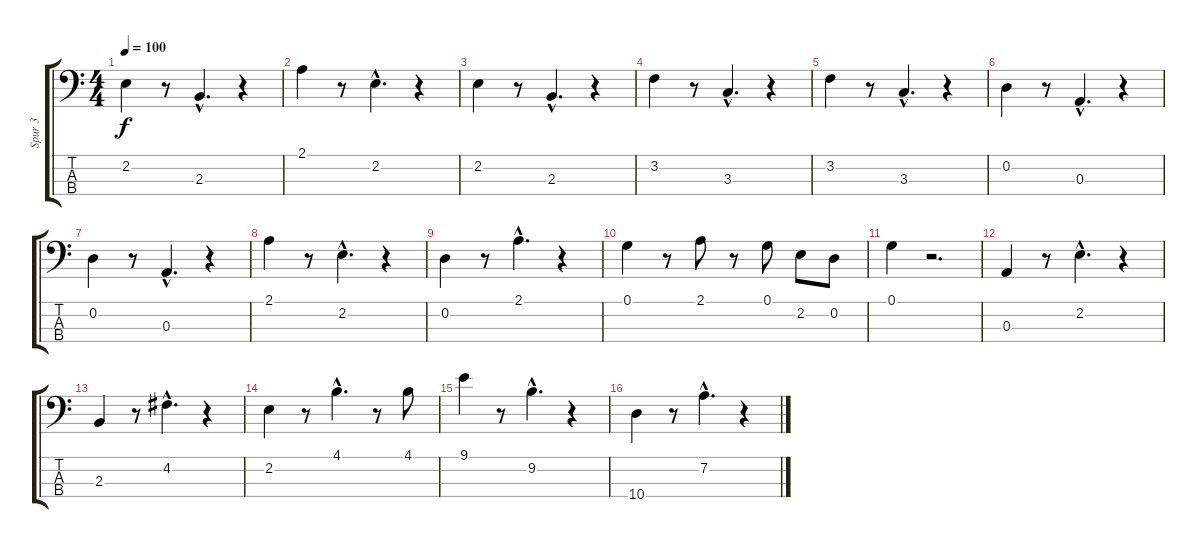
\track ("Spur 3" "Spur 3") {instrument acousticbass}
\staff {score tabs}
\tuning (G2 D2 A1 E1) {hide}
\ts (4 4)
\tempo 100
\clef f4
\ks c
2.2.4{dy f} r.8 2.3{hac}.4{d} r.4 |
2.1.4 r.8 2.2{hac}.4{d} r.4 |
2.2.4 r.8 2.3{hac}.4{d} r.4 |
3.2.4 r.8 3.3{hac}.4{d} r.4 |
3.2.4 r.8 3.3{hac}.4{d} r.4 |
0.2.4 r.8 0.3{hac}.4{d} r.4 |
0.2.4 r.8 0.3{hac}.4{d} r.4 |
2.1.4 r.8 2.2{hac}.4{d} r.4 |
0.2.4 r.8 2.1{hac}.4{d} r.4 |
0.1.4 r.8 2.1.8 r.8 0.1.8 2.2.8 0.2.8 |
0.1.4 r.2{d} |
0.3.4 r.8 2.2{hac}.4{d} r.4 |
2.3.4 r.8 4.2{hac}.4{d} r.4 |
2.2.4 r.8 4.1{hac}.4{d} r.8 4.1.8 |
9.1.4 r.8 9.2{hac}.4{d} r.4 |
10.4.4 r.8 7.2{hac}.4{d} r.4
